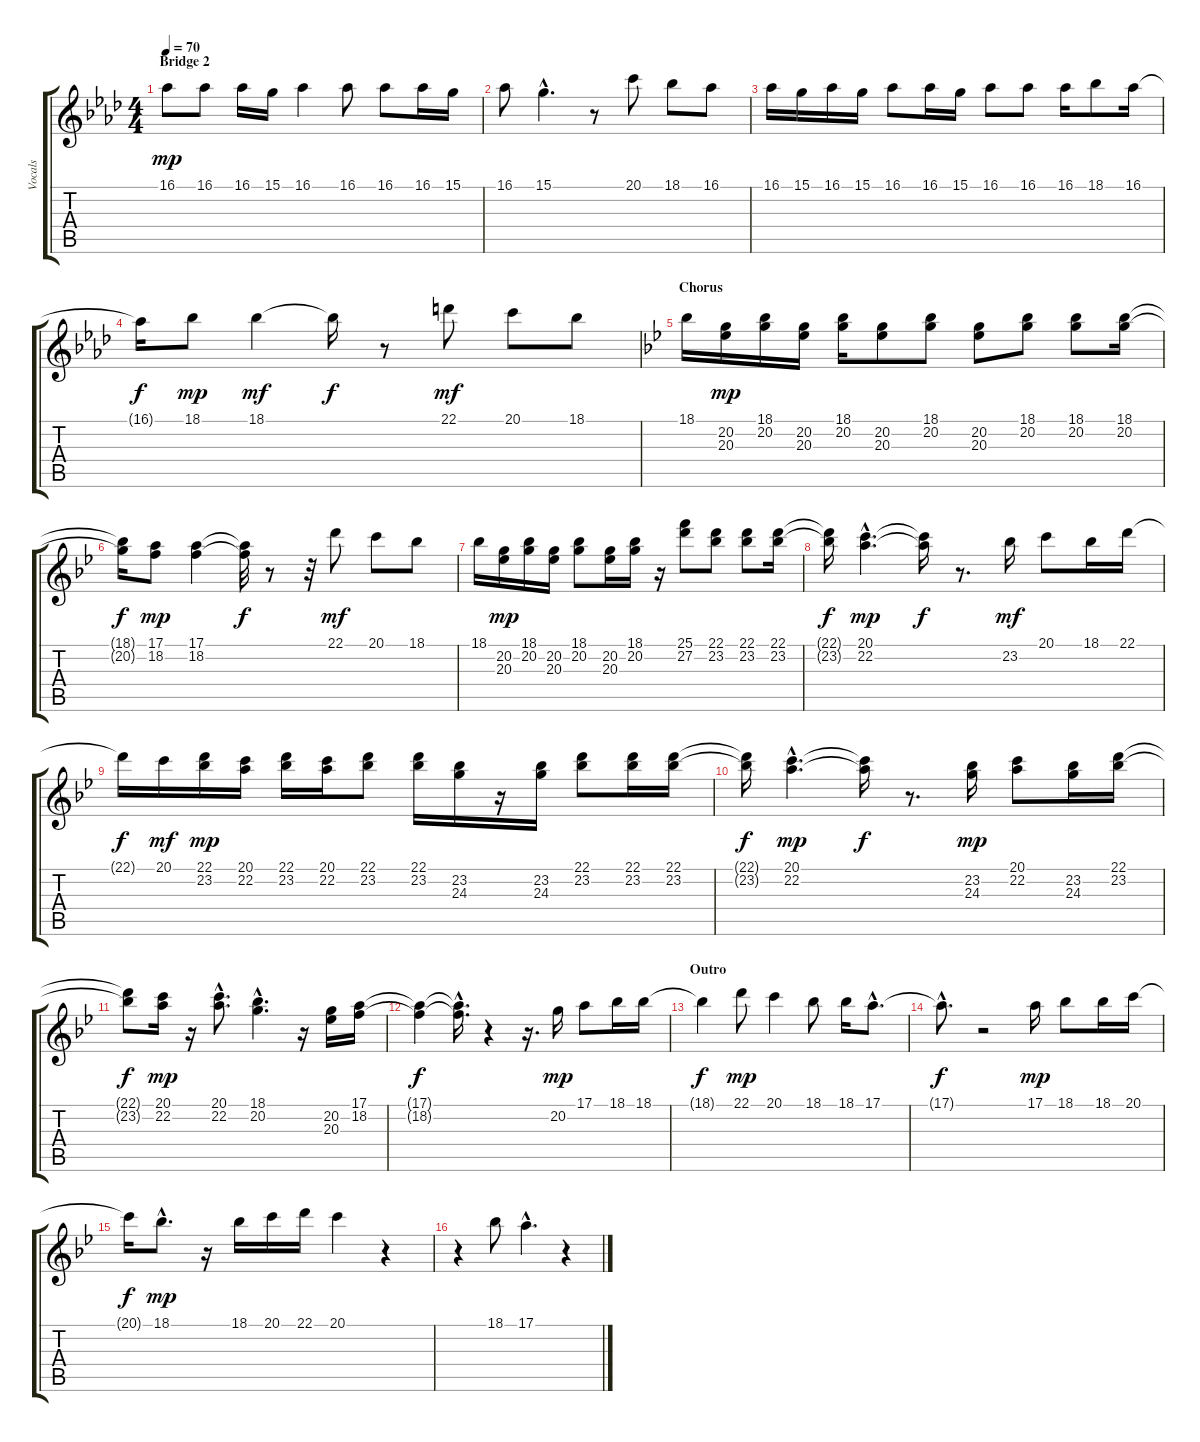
\track ("Vocals" "Vocals") {instrument panflute}
\staff {score tabs}
\tuning (E4 B3 G3 D3 A2 E2) {hide}
\ts (4 4)
\section ("" "Bridge 2")
\tempo 70
\clef g2
\ks ab
16.1.8{dy mp} 16.1.8 16.1.16 15.1.16 16.1.4 16.1.8 16.1.8 16.1.16 15.1.16 |
16.1.8 15.1{hac}.4{d} r.8 20.1.8 18.1.8 16.1.8 |
16.1.16 15.1.16 16.1.16 15.1.16 16.1.8 16.1.16 15.1.16 16.1.8 16.1.8 16.1.16 18.1.8 16.1.16 |
16.1{t}.16{dy f} 18.1.8{dy mp} 18.1.4{dy mf} 18.1{t}.16{dy f} r.8 22.1.8{dy mf} 20.1.8 18.1.8 |
\section ("" "Chorus")
\ks bb
18.1.16 (20.2 20.3).16{dy mp} (18.1 20.2).16 (20.2 20.3).16 (18.1 20.2).16 (20.2 20.3).8 (18.1 20.2).8 (20.2 20.3).8 (18.1 20.2).8 (18.1 20.2).8 (18.1 20.2).16 |
(18.1{t} 20.2{t}).16{dy f} (17.1 18.2).8{dy mp} (17.1 18.2).4 (17.1{t} 18.2{t}).32{dy f} r.8 r.32 22.1.8{dy mf} 20.1.8 18.1.8 |
18.1.16 (20.2 20.3).16{dy mp} (18.1 20.2).16 (20.2 20.3).16 (18.1 20.2).8 (20.2 20.3).16 (18.1 20.2).16 r.16 (25.1 27.2).8 (22.1 23.2).8 (22.1 23.2).8 (22.1 23.2).16 |
(22.1{t} 23.2{t}).16{dy f} (20.1{hac} 22.2{hac}).4{d dy mp} (20.1{t} 22.2{t}).16{dy f} r.8{d} 23.2.16{dy mf} 20.1.8 18.1.16 22.1.16 |
22.1{t}.16{dy f} 20.1.16{dy mf} (22.1 23.2).16{dy mp} (20.1 22.2).16 (22.1 23.2).16 (20.1 22.2).16 (22.1 23.2).8 (22.1 23.2).16 (23.2 24.3).16 r.16 (23.2 24.3).16 (22.1 23.2).8 (22.1 23.2).16 (22.1 23.2).16 |
(22.1{t} 23.2{t}).16{dy f} (20.1{hac} 22.2{hac}).4{d dy mp} (20.1{t} 22.2{t}).16{dy f} r.8{d} (23.2 24.3).16{dy mp} (20.1 22.2).8 (23.2 24.3).16 (22.1 23.2).16 |
(22.1{t} 23.2{t}).8{dy f} (20.1 22.2).16{dy mp} r.16 (20.1{hac} 22.2{hac}).8{d} (18.1{hac} 20.2{hac}).4{d} r.16 (20.2 20.3).16 (17.1 18.2).16 |
(17.1{t} 18.2{t}).4{dy f} (17.1{hac t} 18.2{hac t}).16{d} r.4 r.16{d} 20.2.16{dy mp} 17.1.8 18.1.16 18.1.16 |
\section ("" "Outro")
18.1{t}.4{dy f} 22.1.8{dy mp} 20.1.4 18.1.8 18.1.16 17.1{hac}.8{d} |
17.1{hac t}.8{d dy f} r.2 17.1.16{dy mp} 18.1.8 18.1.16 20.1.16 |
20.1{t}.16{dy f} 18.1{hac}.8{d dy mp} r.16 18.1.16 20.1.16 22.1.16 20.1.4 r.4 |
r.4 18.1.8 17.1{hac}.4{d} r.4
